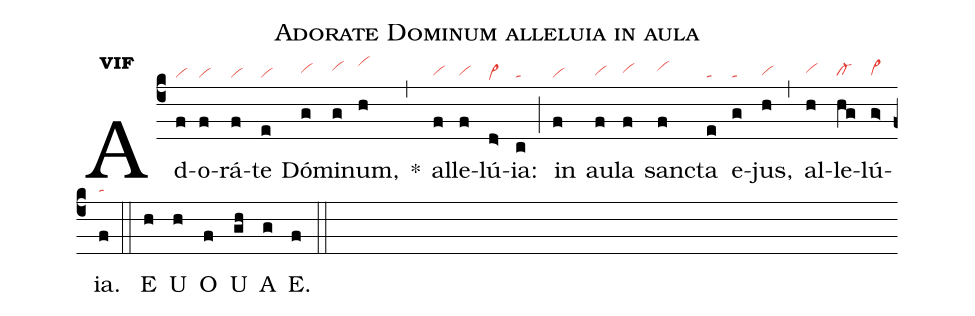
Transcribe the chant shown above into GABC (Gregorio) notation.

name:Adorate Dominum alleluia in aula;
office-part:an;
mode:6f;
nabc-lines:1;
%%
initial-style: 1;
name: Adorate Dominum alleluia in aula;
mode: 6;
office-part: Antiphona;
annotation: Ant.;
annotation: vi f;
nabc-lines: 1;
%%
(c4) Ad(f|vi)o(f|vi)rá(f|vi)te(e|vi) Dó(g|vihh)mi(g|vihi)num,(h|vihk) <sp>*</sp>(,) al(f|vihg)le(f|vihg)lú(d>|vi>he){ia}:(c|ta) (;) in(f|vi) au(f|vihg)la(f|vihh) sanc(f|vihi)ta(e|ta) e(g|ta)jus,(h|vihg) (,) al(h|vihh)le(hg|cl-hg)lú(g>|vi>hg){ia}.(f|ta) (::)
<eu> E(h) U(h) O(f) U(gh) A(g) E.(f) </eu>(::)
